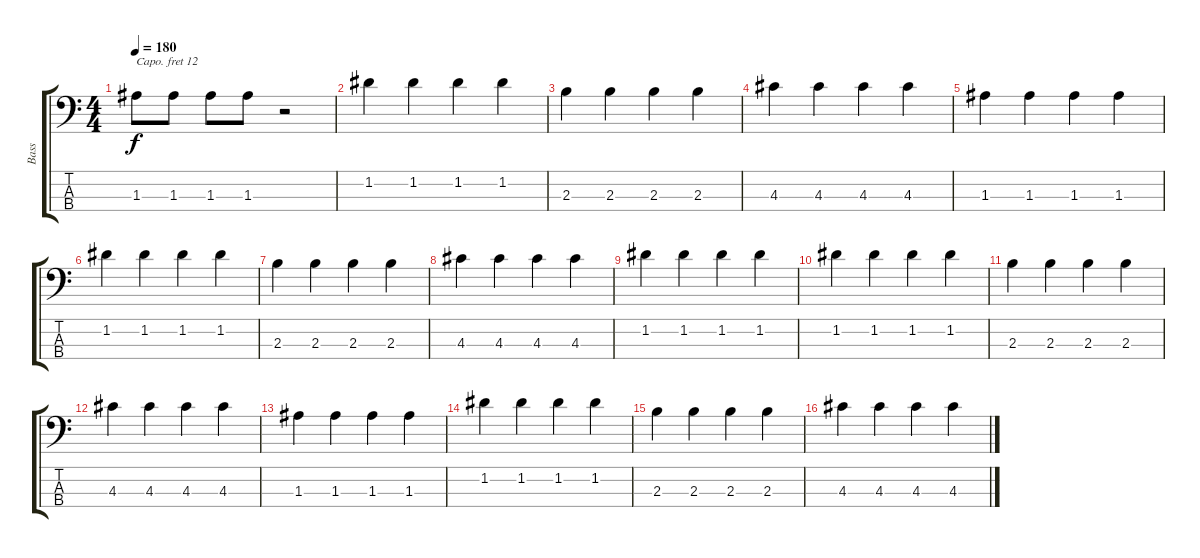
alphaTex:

\track ("Bass" "Bass") {instrument electricbassfinger}
\staff {score tabs}
\capo 12
\tuning (G2 D2 A1 E1) {hide}
\ts (4 4)
\tempo 180
\clef f4
\ks c
1.3.8{dy f} 1.3.8 1.3.8 1.3.8 r.2 |
1.2.4 1.2.4 1.2.4 1.2.4 |
2.3.4 2.3.4 2.3.4 2.3.4 |
4.3.4 4.3.4 4.3.4 4.3.4 |
1.3.4 1.3.4 1.3.4 1.3.4 |
1.2.4 1.2.4 1.2.4 1.2.4 |
2.3.4 2.3.4 2.3.4 2.3.4 |
4.3.4 4.3.4 4.3.4 4.3.4 |
1.2.4 1.2.4 1.2.4 1.2.4 |
1.2.4 1.2.4 1.2.4 1.2.4 |
2.3.4 2.3.4 2.3.4 2.3.4 |
4.3.4 4.3.4 4.3.4 4.3.4 |
1.3.4 1.3.4 1.3.4 1.3.4 |
1.2.4 1.2.4 1.2.4 1.2.4 |
2.3.4 2.3.4 2.3.4 2.3.4 |
4.3.4 4.3.4 4.3.4 4.3.4
